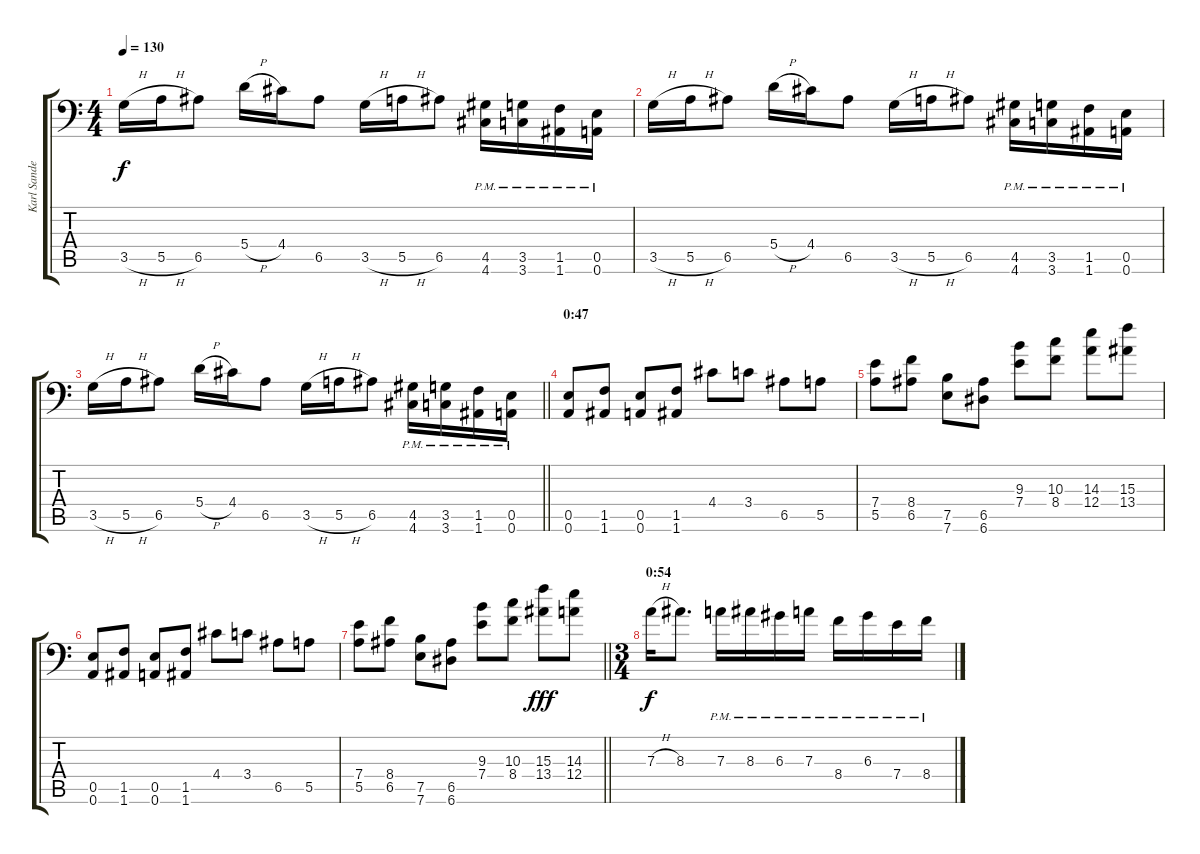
\track ("Karl Sanders" "Karl Sande") {instrument distortionguitar}
\staff {score tabs}
\tuning (B3 Gb3 D3 A2 E2 A1) {hide}
\ts (4 4)
\tempo 130
\clef f4
\ks c
3.5{h}.16{dy f} 5.5{h}.16 6.5.8 5.4{h}.16 4.4.16 6.5.8 3.5{h}.16 5.5{h}.16 6.5.8 (4.5{pm} 4.6{pm}).16 (3.5{pm} 3.6{pm}).16 (1.5{pm} 1.6{pm}).16 (0.5{pm} 0.6{pm}).16 |
3.5{h}.16 5.5{h}.16 6.5.8 5.4{h}.16 4.4.16 6.5.8 3.5{h}.16 5.5{h}.16 6.5.8 (4.5{pm} 4.6{pm}).16 (3.5{pm} 3.6{pm}).16 (1.5{pm} 1.6{pm}).16 (0.5{pm} 0.6{pm}).16 |
\barLineRight lightlight
3.5{h}.16 5.5{h}.16 6.5.8 5.4{h}.16 4.4.16 6.5.8 3.5{h}.16 5.5{h}.16 6.5.8 (4.5{pm} 4.6{pm}).16 (3.5{pm} 3.6{pm}).16 (1.5{pm} 1.6{pm}).16 (0.5{pm} 0.6{pm}).16 |
\section ("" "0:47")
(0.5 0.6).8 (1.5 1.6).8 (0.5 0.6).8 (1.5 1.6).8 4.4.8 3.4.8 6.5.8 5.5.8 |
(7.4 5.5).8 (8.4 6.5).8 (7.5 7.6).8 (6.5 6.6).8 (9.3 7.4).8 (10.3 8.4).8 (14.3 12.4).8 (15.3 13.4).8 |
(0.5 0.6).8 (1.5 1.6).8 (0.5 0.6).8 (1.5 1.6).8 4.4.8 3.4.8 6.5.8 5.5.8 |
\barLineRight lightlight
(7.4 5.5).8 (8.4 6.5).8 (7.5 7.6).8 (6.5 6.6).8 (9.3 7.4).8 (10.3 8.4).8 (15.3 13.4).8{dy fff} (14.3 12.4).8 |
\ts (3 4)
\section ("" "0:54")
7.3{h}.16{dy f} 8.3.8{d} 7.3{pm}.16 8.3{pm}.16 6.3{pm}.16 7.3{pm}.16 8.4{pm}.16 6.3{pm}.16 7.4{pm}.16 8.4{pm}.16
